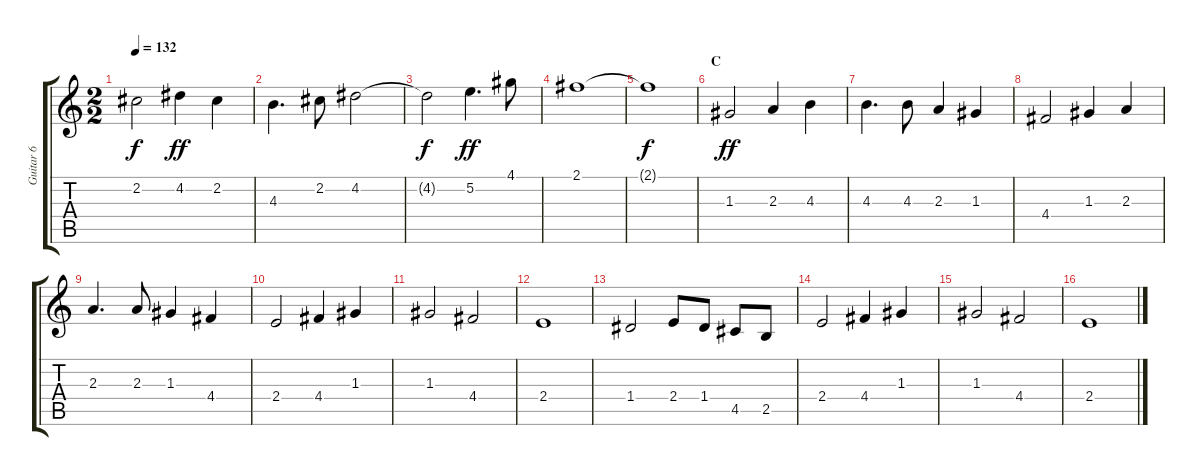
\track ("Guitar 6" "Guitar 6") {instrument distortionguitar}
\staff {score tabs}
\tuning (E4 B3 G3 D3 A2 E2) {hide}
\ts (2 2)
\tempo 132
\clef g2
\ks c
2.2{t}.2{dy f} 4.2.4{dy ff} 2.2.4 |
4.3.4{d} 2.2.8 4.2.2 |
4.2{t}.2{dy f} 5.2.4{d dy ff} 4.1.8 |
2.1.1 |
2.1{t}.1{dy f} |
\section ("" "C")
1.3.2{dy ff} 2.3.4 4.3.4 |
4.3.4{d} 4.3.8 2.3.4 1.3.4 |
4.4.2 1.3.4 2.3.4 |
2.3.4{d} 2.3.8 1.3.4 4.4.4 |
2.4.2 4.4.4 1.3.4 |
1.3.2 4.4.2 |
2.4.1 |
1.4.2 2.4.8 1.4.8 4.5.8 2.5.8 |
2.4.2 4.4.4 1.3.4 |
1.3.2 4.4.2 |
2.4.1
